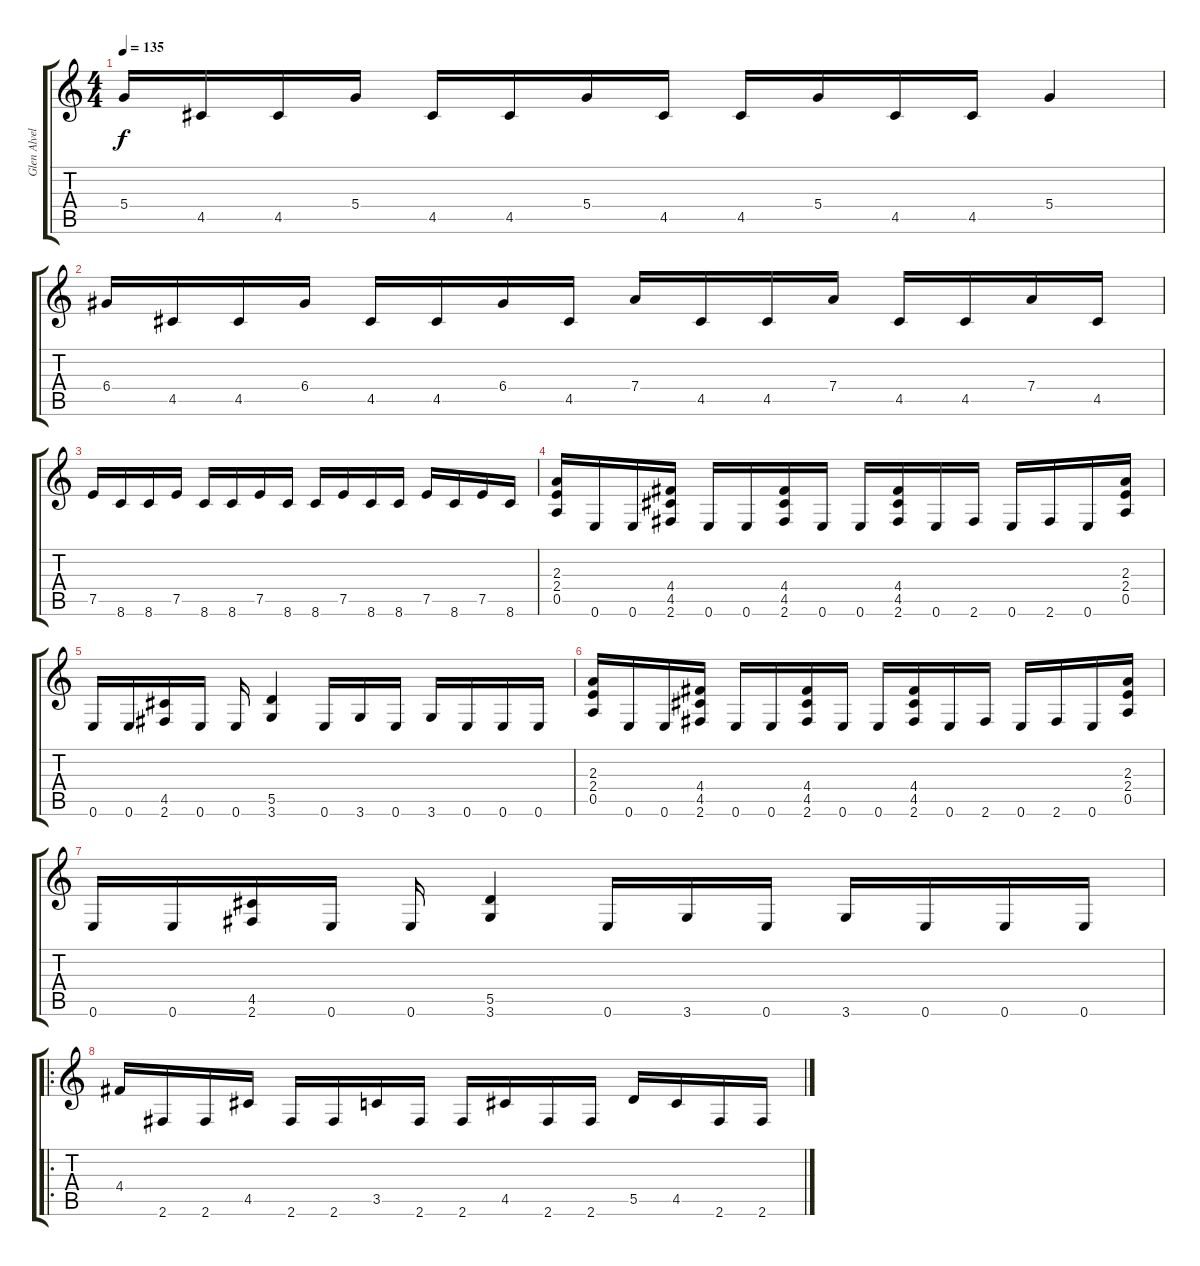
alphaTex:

\track ("Glen Alvelais" "Glen Alvel") {instrument distortionguitar}
\staff {score tabs}
\tuning (E4 B3 G3 D3 A2 E2) {hide}
\ts (4 4)
\tempo 135
\clef g2
\ks c
5.4.16{dy f} 4.5.16 4.5.16 5.4.16 4.5.16 4.5.16 5.4.16 4.5.16 4.5.16 5.4.16 4.5.16 4.5.16 5.4.4 |
6.4.16 4.5.16 4.5.16 6.4.16 4.5.16 4.5.16 6.4.16 4.5.16 7.4.16 4.5.16 4.5.16 7.4.16 4.5.16 4.5.16 7.4.16 4.5.16 |
7.5.16 8.6.16 8.6.16 7.5.16 8.6.16 8.6.16 7.5.16 8.6.16 8.6.16 7.5.16 8.6.16 8.6.16 7.5.16 8.6.16 7.5.16 8.6.16 |
(2.3 2.4 0.5).16 0.6.16 0.6.16 (4.4 4.5 2.6).16 0.6.16 0.6.16 (4.4 4.5 2.6).16 0.6.16 0.6.16 (4.4 4.5 2.6).16 0.6.16 2.6.16 0.6.16 2.6.16 0.6.16 (2.3 2.4 0.5).16 |
0.6.16 0.6.16 (4.5 2.6).16 0.6.16 0.6.16 (5.5 3.6).4 0.6.16 3.6.16 0.6.16 3.6.16 0.6.16 0.6.16 0.6.16 |
(2.3 2.4 0.5).16 0.6.16 0.6.16 (4.4 4.5 2.6).16 0.6.16 0.6.16 (4.4 4.5 2.6).16 0.6.16 0.6.16 (4.4 4.5 2.6).16 0.6.16 2.6.16 0.6.16 2.6.16 0.6.16 (2.3 2.4 0.5).16 |
0.6.16 0.6.16 (4.5 2.6).16 0.6.16 0.6.16 (5.5 3.6).4 0.6.16 3.6.16 0.6.16 3.6.16 0.6.16 0.6.16 0.6.16 |
\ro
4.4.16 2.6.16 2.6.16 4.5.16 2.6.16 2.6.16 3.5.16 2.6.16 2.6.16 4.5.16 2.6.16 2.6.16 5.5.16 4.5.16 2.6.16 2.6.16
